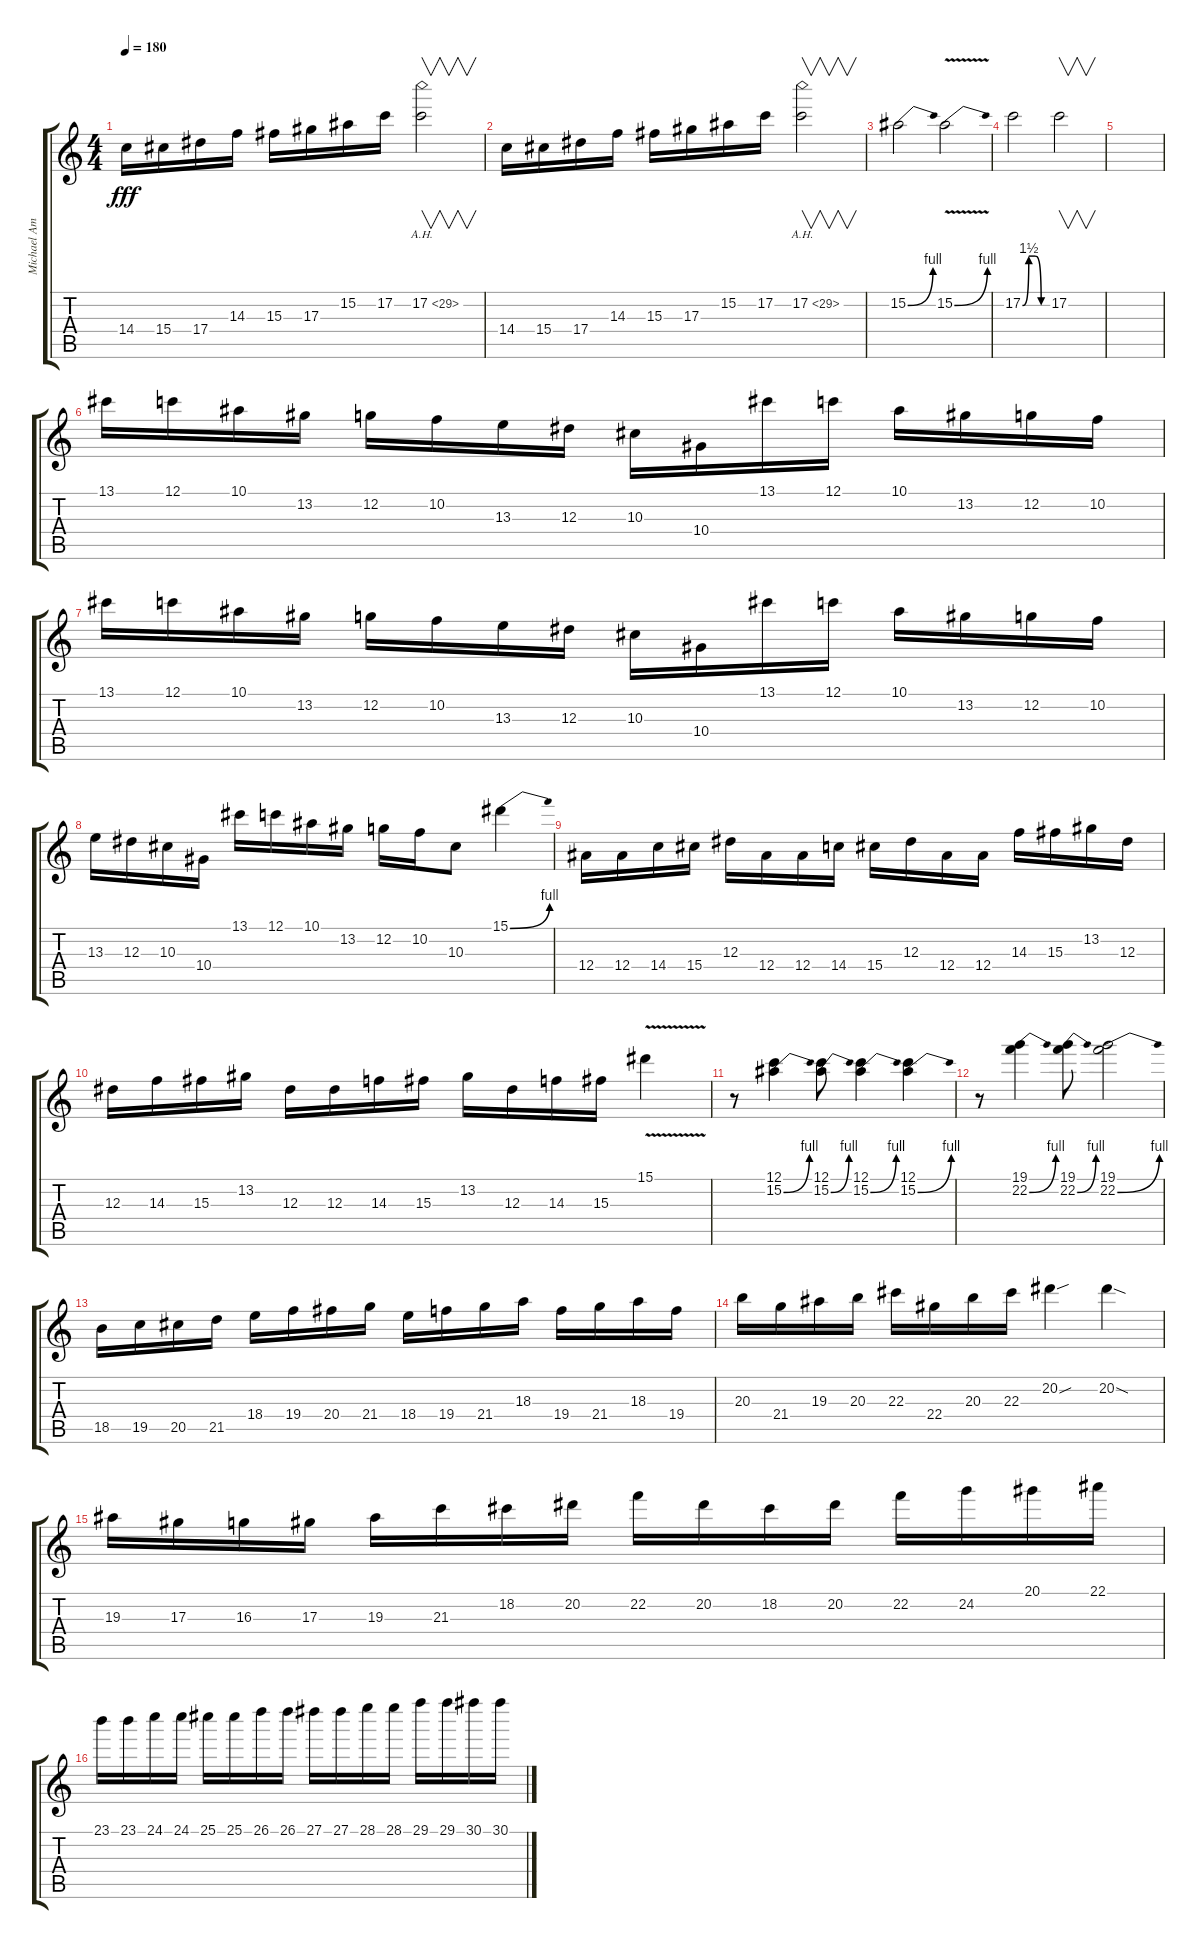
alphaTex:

\track ("Michael Amott" "Michael Am") {instrument overdrivenguitar}
\staff {score tabs}
\tuning (C4 G3 Eb3 Bb2 F2 C2) {hide}
\ts (4 4)
\tempo 180
\clef g2
\ks c
14.4.16{dy fff} 15.4.16 17.4.16 14.3.16 15.3.16 17.3.16 15.2.16 17.2.16 17.2{ah 12}.2{v} |
14.4.16 15.4.16 17.4.16 14.3.16 15.3.16 17.3.16 15.2.16 17.2.16 17.2{ah 12}.2{v} |
15.2{be (bend 0 0 60 4)}.2 15.2{be (bend 0 0 60 4) v}.2 |
17.2{be (custom 0 0 15 6 30 6 45 0 60 0)}.2 17.2.2{v} |
|
13.1.16 12.1.16 10.1.16 13.2.16 12.2.16 10.2.16 13.3.16 12.3.16 10.3.16 10.4.16 13.1.16 12.1.16 10.1.16 13.2.16 12.2.16 10.2.16 |
13.1.16 12.1.16 10.1.16 13.2.16 12.2.16 10.2.16 13.3.16 12.3.16 10.3.16 10.4.16 13.1.16 12.1.16 10.1.16 13.2.16 12.2.16 10.2.16 |
13.3.16 12.3.16 10.3.16 10.4.16 13.1.16 12.1.16 10.1.16 13.2.16 12.2.16 10.2.16 10.3.8 15.1{be (bend 0 0 60 4)}.4 |
12.4.16 12.4.16 14.4.16 15.4.16 12.3.16 12.4.16 12.4.16 14.4.16 15.4.16 12.3.16 12.4.16 12.4.16 14.3.16 15.3.16 13.2.16 12.3.16 |
12.3.16 14.3.16 15.3.16 13.2.16 12.3.16 12.3.16 14.3.16 15.3.16 13.2.16 12.3.16 14.3.16 15.3.16 15.1{v}.4 |
r.8 (12.1 15.2{be (bend 0 0 60 4)}).4 (12.1 15.2{be (bend 0 0 60 4)}).8 (12.1 15.2{be (bend 0 0 60 4)}).4 (12.1 15.2{be (bend 0 0 60 4)}).4 |
r.8 (19.1 22.2{be (bend 0 0 60 4)}).4 (19.1 22.2{be (bend 0 0 60 4)}).8 (19.1 22.2{be (bend 0 0 60 4)}).2 |
18.5.16 19.5.16 20.5.16 21.5.16 18.4.16 19.4.16 20.4.16 21.4.16 18.4.16 19.4.16 21.4.16 18.3.16 19.4.16 21.4.16 18.3.16 19.4.16 |
20.3.16 21.4.16 19.3.16 20.3.16 22.3.16 22.4.16 20.3.16 22.3.16 20.2{sou}.4 20.2{sod}.4 |
19.3.16 17.3.16 16.3.16 17.3.16 19.3.16 21.3.16 18.2.16 20.2.16 22.2.16 20.2.16 18.2.16 20.2.16 22.2.16 24.2.16 20.1.16 22.1.16 |
23.1.16 23.1.16 24.1.16 24.1.16 25.1.16 25.1.16 26.1.16 26.1.16 27.1.16 27.1.16 28.1.16 28.1.16 29.1.16 29.1.16 30.1.16 30.1.16
